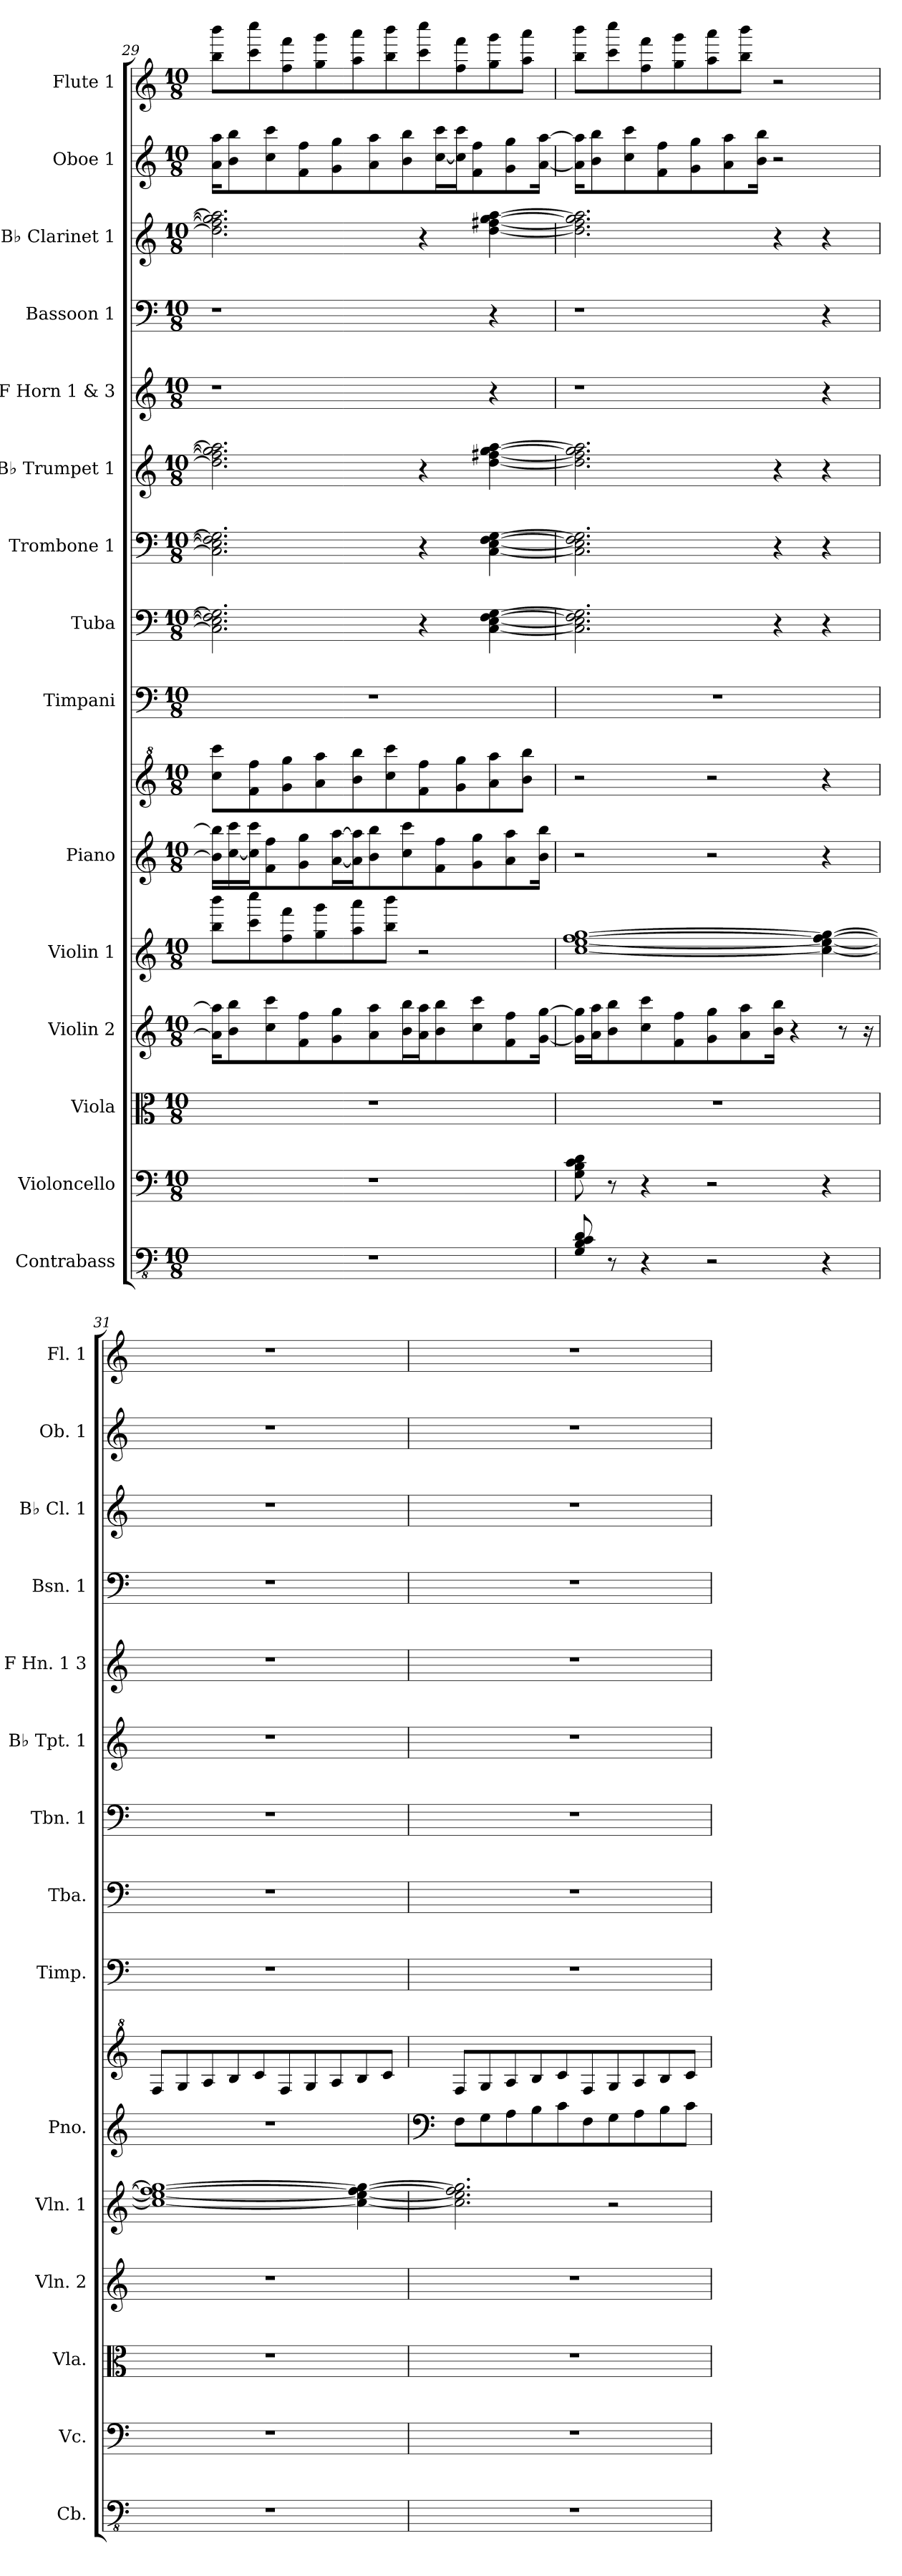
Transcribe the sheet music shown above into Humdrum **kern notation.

**kern	**kern	**kern	**kern	**kern	**kern	**kern	**kern	**kern	**kern	**kern	**kern	**kern	**kern	**kern	**kern
*part15	*part14	*part13	*part12	*part11	*part10	*part10	*part9	*part8	*part7	*part6	*part5	*part4	*part3	*part2	*part1
*staff16	*staff15	*staff14	*staff13	*staff12	*staff11	*staff10	*staff9	*staff8	*staff7	*staff6	*staff5	*staff4	*staff3	*staff2	*staff1
*I"Contrabass	*I"Violoncello	*I"Viola	*I"Violin 2	*I"Violin 1	*I"Piano	*	*I"Timpani	*I"Tuba	*I"Trombone 1	*I"B♭ Trumpet 1	*I"F Horn 1 &amp; 3	*I"Bassoon 1	*I"B♭ Clarinet 1	*I"Oboe 1	*I"Flute 1
*I'Cb.	*I'Vc.	*I'Vla.	*I'Vln. 2	*I'Vln. 1	*I'Pno.	*	*I'Timp.	*I'Tba.	*I'Tbn. 1	*I'B♭ Tpt. 1	*I'F Hn. 1 3	*I'Bsn. 1	*I'B♭ Cl. 1	*I'Ob. 1	*I'Fl. 1
*clefFv4	*clefF4	*clefC3	*clefG2	*clefG2	*clefG2	*clefG^2	*clefF4	*clefF4	*clefF4	*clefG2	*clefG2	*clefF4	*clefG2	*clefG2	*clefG2
*ITrd7c12	*	*	*	*	*	*	*	*	*	*ITrd1c2	*ITrd4c7	*	*ITrd1c2	*	*
*k[]	*k[]	*k[]	*k[]	*k[]	*k[]	*k[]	*k[]	*k[]	*k[]	*k[b-e-]	*k[b-]	*k[]	*k[b-e-]	*k[]	*k[]
*M10/8	*M10/8	*M10/8	*M10/8	*M10/8	*M10/8	*M10/8	*M10/8	*M10/8	*M10/8	*M10/8	*M10/8	*M10/8	*M10/8	*M10/8	*M10/8
=29	=29	=29	=29	=29	=29	=29	=29	=29	=29	=29	=29	=29	=29	=29	=29
4%5r	4%5r	4%5r	16a\] 16aa\]KL	8bb\ 8bbb\L	16b\] 16bb\]LL	8ccc\ 8cccc\L	4%5r	2.C\] 2.E\] 2.F\] 2.G\]	2.C\] 2.E\] 2.F\] 2.G\]	2.cc\] 2.ee\] 2.ff\] 2.gg\]	1r	1r	2.cc\] 2.ee\] 2.ff\] 2.gg\]	16a\ 16aa\KL	8bb\ 8bbb\L
.	.	.	8b\ 8bb\	.	[16cc\ 16ccc\	.	.	.	.	.	.	.	.	8b\ 8bb\	.
.	.	.	.	8ccc\ 8cccc\	16cc\] 16ccc\J	8ff\ 8fff\	.	.	.	.	.	.	.	.	8ccc\ 8cccc\
.	.	.	8cc\ 8ccc\	.	8f\ 8ff\	.	.	.	.	.	.	.	.	8cc\ 8ccc\	.
.	.	.	.	8ff\ 8fff\	.	8gg\ 8ggg\	.	.	.	.	.	.	.	.	8ff\ 8fff\
.	.	.	8f\ 8ff\	.	8g\ 8gg\	.	.	.	.	.	.	.	.	8f\ 8ff\	.
.	.	.	.	8gg\ 8ggg\	.	8aa\ 8aaa\	.	.	.	.	.	.	.	.	8gg\ 8ggg\
.	.	.	8g\ 8gg\	.	[16a\ [16aa\L	.	.	.	.	.	.	.	.	8g\ 8gg\	.
.	.	.	.	8aa\ 8aaa\	16a\] 16aa\]J	8bb\ 8bbb\	.	.	.	.	.	.	.	.	8aa\ 8aaa\
.	.	.	8a\ 8aa\	.	8b\ 8bb\	.	.	.	.	.	.	.	.	8a\ 8aa\	.
.	.	.	.	8bb\ 8bbb\J	.	8ccc\ 8cccc\	.	.	.	.	.	.	.	.	8bb\ 8bbb\
.	.	.	16b\ 16bb\L	.	8cc\ 8ccc\	.	.	.	.	.	.	.	.	8b\ 8bb\	.
.	.	.	16a\ 16aa\J	2r	.	8ff\ 8fff\	.	4r	4r	4r	.	.	4r	.	8ccc\ 8cccc\
.	.	.	8b\ 8bb\	.	8f\ 8ff\	.	.	.	.	.	.	.	.	[16cc\ 16ccc\L	.
.	.	.	.	.	.	8gg\ 8ggg\	.	.	.	.	.	.	.	16cc\] 16ccc\J	8ff\ 8fff\
.	.	.	8cc\ 8ccc\	.	8g\ 8gg\	.	.	.	.	.	.	.	.	8f\ 8ff\	.
.	.	.	.	.	.	8aa\ 8aaa\	.	[4C\ [4E\ [4F\ [4G\	[4C\ [4E\ [4F\ [4G\	[4cc\ [4een\ [4ff\ [4gg\	4r	4r	[4cc\ [4een\ [4ff\ [4gg\	.	8gg\ 8ggg\
.	.	.	8f\ 8ff\	.	8a\ 8aa\	.	.	.	.	.	.	.	.	8g\ 8gg\	.
.	.	.	.	.	.	8bb\ 8bbb\J	.	.	.	.	.	.	.	.	8aa\ 8aaa\J
.	.	.	[16g\ [16gg\Jk	.	16b\ 16bb\Jk	.	.	.	.	.	.	.	.	[16a\ [16aa\Jk	.
=30	=30	=30	=30	=30	=30	=30	=30	=30	=30	=30	=30	=30	=30	=30	=30
8GGG/ 8BBB/ 8CC/ 8DD/	8G\ 8B\ 8c\ 8d\	4%5r	16g\] 16gg\]LL	[1cc [1ee [1ff [1gg	2r	2r	4%5r	2.C\] 2.E\] 2.F\] 2.G\]	2.C\] 2.E\] 2.F\] 2.G\]	2.cc\] 2.ee\] 2.ff\] 2.gg\]	1r	1r	2.cc\] 2.ee\] 2.ff\] 2.gg\]	16a\] 16aa\]KL	8bb\ 8bbb\L
.	.	.	16a\ 16aa\J	.	.	.	.	.	.	.	.	.	.	8b\ 8bb\	.
8r	8r	.	8b\ 8bb\	.	.	.	.	.	.	.	.	.	.	.	8ccc\ 8cccc\
.	.	.	.	.	.	.	.	.	.	.	.	.	.	8cc\ 8ccc\	.
4r	4r	.	8cc\ 8ccc\	.	.	.	.	.	.	.	.	.	.	.	8ff\ 8fff\
.	.	.	.	.	.	.	.	.	.	.	.	.	.	8f\ 8ff\	.
.	.	.	8f\ 8ff\	.	.	.	.	.	.	.	.	.	.	.	8gg\ 8ggg\
.	.	.	.	.	.	.	.	.	.	.	.	.	.	8g\ 8gg\	.
2r	2r	.	8g\ 8gg\	.	2r	2r	.	.	.	.	.	.	.	.	8aa\ 8aaa\
.	.	.	.	.	.	.	.	.	.	.	.	.	.	8a\ 8aa\	.
.	.	.	8a\ 8aa\	.	.	.	.	.	.	.	.	.	.	.	8bb\ 8bbb\J
.	.	.	.	.	.	.	.	.	.	.	.	.	.	16b\ 16bb\Jk	.
.	.	.	16b\ 16bb\Jk	.	.	.	.	4r	4r	4r	.	.	4r	2r	2r
.	.	.	4r	.	.	.	.	.	.	.	.	.	.	.	.
4r	4r	.	.	4cc\_ 4ee\_ 4ff\_ 4gg\_	4r	4r	.	4r	4r	4r	4r	4r	4r	.	.
.	.	.	8r	.	.	.	.	.	.	.	.	.	.	.	.
.	.	.	16r	.	.	.	.	.	.	.	.	.	.	.	.
=31	=31	=31	=31	=31	=31	=31	=31	=31	=31	=31	=31	=31	=31	=31	=31
4%5r	4%5r	4%5r	4%5r	1cc_ 1ee_ 1ff_ 1gg_	4%5r	8f/L	4%5r	4%5r	4%5r	4%5r	4%5r	4%5r	4%5r	4%5r	4%5r
.	.	.	.	.	.	8g/	.	.	.	.	.	.	.	.	.
.	.	.	.	.	.	8a/	.	.	.	.	.	.	.	.	.
.	.	.	.	.	.	8b/	.	.	.	.	.	.	.	.	.
.	.	.	.	.	.	8cc/	.	.	.	.	.	.	.	.	.
.	.	.	.	.	.	8f/	.	.	.	.	.	.	.	.	.
.	.	.	.	.	.	8g/	.	.	.	.	.	.	.	.	.
.	.	.	.	.	.	8a/	.	.	.	.	.	.	.	.	.
.	.	.	.	4cc\_ 4ee\_ 4ff\_ 4gg\_	.	8b/	.	.	.	.	.	.	.	.	.
.	.	.	.	.	.	8cc/J	.	.	.	.	.	.	.	.	.
=32	=32	=32	=32	=32	=32	=32	=32	=32	=32	=32	=32	=32	=32	=32	=32
*	*	*	*	*	*clefF4	*	*	*	*	*	*	*	*	*	*
4%5r	4%5r	4%5r	4%5r	2.cc\] 2.ee\] 2.ff\] 2.gg\]	8F\L	8f/L	4%5r	4%5r	4%5r	4%5r	4%5r	4%5r	4%5r	4%5r	4%5r
.	.	.	.	.	8G\	8g/	.	.	.	.	.	.	.	.	.
.	.	.	.	.	8A\	8a/	.	.	.	.	.	.	.	.	.
.	.	.	.	.	8B\	8b/	.	.	.	.	.	.	.	.	.
.	.	.	.	.	8c\	8cc/	.	.	.	.	.	.	.	.	.
.	.	.	.	.	8F\	8f/	.	.	.	.	.	.	.	.	.
.	.	.	.	2r	8G\	8g/	.	.	.	.	.	.	.	.	.
.	.	.	.	.	8A\	8a/	.	.	.	.	.	.	.	.	.
.	.	.	.	.	8B\	8b/	.	.	.	.	.	.	.	.	.
.	.	.	.	.	8c\J	8cc/J	.	.	.	.	.	.	.	.	.
=	=	=	=	=	=	=	=	=	=	=	=	=	=	=	=
*-	*-	*-	*-	*-	*-	*-	*-	*-	*-	*-	*-	*-	*-	*-	*-
